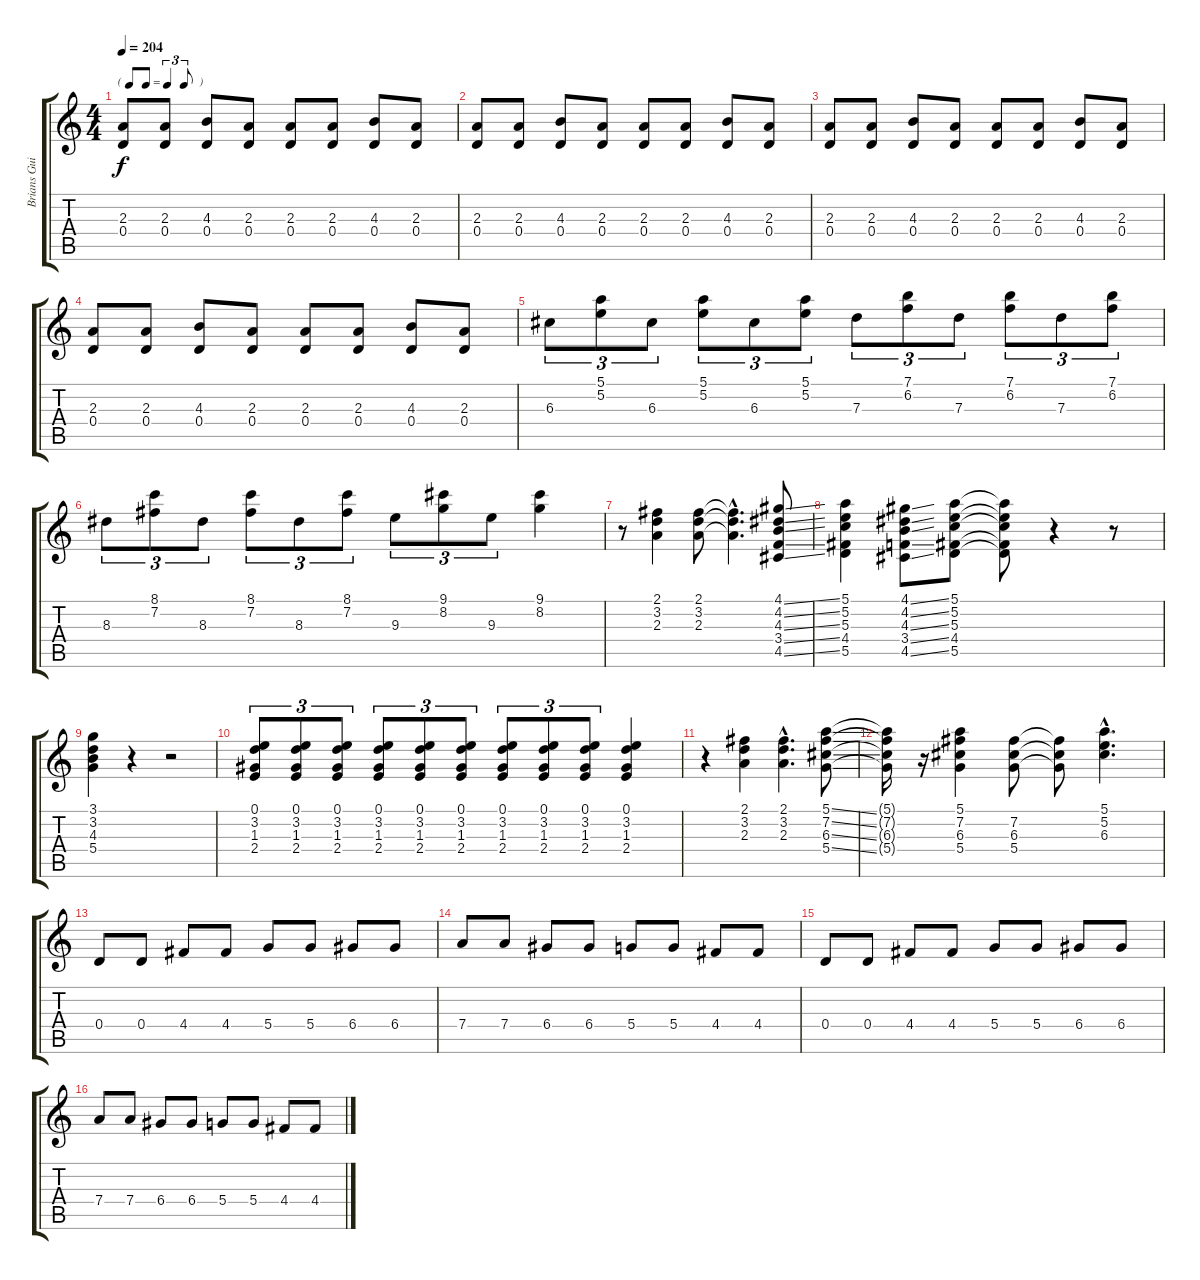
\track ("Brians Guitar" "Brians Gui") {instrument electricguitarclean}
\staff {score tabs}
\tuning (E4 B3 G3 D3 A2 E2) {hide}
\ts (4 4)
\tf triplet8th
\tempo 204
\clef g2
\ks c
(2.3 0.4).8{dy f} (2.3 0.4).8 (4.3 0.4).8 (2.3 0.4).8 (2.3 0.4).8 (2.3 0.4).8 (4.3 0.4).8 (2.3 0.4).8 |
(2.3 0.4).8 (2.3 0.4).8 (4.3 0.4).8 (2.3 0.4).8 (2.3 0.4).8 (2.3 0.4).8 (4.3 0.4).8 (2.3 0.4).8 |
(2.3 0.4).8 (2.3 0.4).8 (4.3 0.4).8 (2.3 0.4).8 (2.3 0.4).8 (2.3 0.4).8 (4.3 0.4).8 (2.3 0.4).8 |
(2.3 0.4).8 (2.3 0.4).8 (4.3 0.4).8 (2.3 0.4).8 (2.3 0.4).8 (2.3 0.4).8 (4.3 0.4).8 (2.3 0.4).8 |
6.3.8{tu (3 2)} (5.1 5.2).8{tu (3 2)} 6.3.8{tu (3 2)} (5.1 5.2).8{tu (3 2)} 6.3.8{tu (3 2)} (5.1 5.2).8{tu (3 2)} 7.3.8{tu (3 2)} (7.1 6.2).8{tu (3 2)} 7.3.8{tu (3 2)} (7.1 6.2).8{tu (3 2)} 7.3.8{tu (3 2)} (7.1 6.2).8{tu (3 2)} |
8.3.8{tu (3 2)} (8.1 7.2).8{tu (3 2)} 8.3.8{tu (3 2)} (8.1 7.2).8{tu (3 2)} 8.3.8{tu (3 2)} (8.1 7.2).8{tu (3 2)} 9.3.8{tu (3 2)} (9.1 8.2).8{tu (3 2)} 9.3.8{tu (3 2)} (9.1 8.2).4 |
r.8 (2.1 3.2 2.3).4 (2.1 3.2 2.3).8 (2.1{hac t} 3.2{hac t} 2.3{hac t}).4{d} (4.1{ss} 4.2{ss} 4.3{ss} 3.4{ss} 4.5{ss}).8 |
(5.1 5.2 5.3 4.4 5.5).4 (4.1{ss} 4.2{ss} 4.3{ss} 3.4{ss} 4.5{ss}).8 (5.1 5.2 5.3 4.4 5.5).8 (5.1{t} 5.2{t} 5.3{t} 4.4{t} 5.5{t}).8 r.4 r.8 |
(3.1 3.2 4.3 5.4).4 r.4 r.2 |
(0.1 3.2 1.3 2.4).8{tu (3 2)} (0.1 3.2 1.3 2.4).8{tu (3 2)} (0.1 3.2 1.3 2.4).8{tu (3 2)} (0.1 3.2 1.3 2.4).8{tu (3 2)} (0.1 3.2 1.3 2.4).8{tu (3 2)} (0.1 3.2 1.3 2.4).8{tu (3 2)} (0.1 3.2 1.3 2.4).8{tu (3 2)} (0.1 3.2 1.3 2.4).8{tu (3 2)} (0.1 3.2 1.3 2.4).8{tu (3 2)} (0.1 3.2 1.3 2.4).4 |
r.4 (2.1 3.2 2.3).4 (2.1{hac} 3.2{hac} 2.3{hac}).4{d} (5.1{ss} 7.2{ss} 6.3{ss} 5.4{ss}).8 |
(5.1{t} 7.2{t} 6.3{t} 5.4{t}).16 r.16 (5.1 7.2 6.3 5.4).4 (7.2 6.3 5.4).8 (7.2{t} 6.3{t} 5.4{t}).8 (5.1{hac} 5.2{hac} 6.3{hac}).4{d} |
0.4.8 0.4.8 4.4.8 4.4.8 5.4.8 5.4.8 6.4.8 6.4.8 |
7.4.8 7.4.8 6.4.8 6.4.8 5.4.8 5.4.8 4.4.8 4.4.8 |
0.4.8 0.4.8 4.4.8 4.4.8 5.4.8 5.4.8 6.4.8 6.4.8 |
7.4.8 7.4.8 6.4.8 6.4.8 5.4.8 5.4.8 4.4.8 4.4.8
